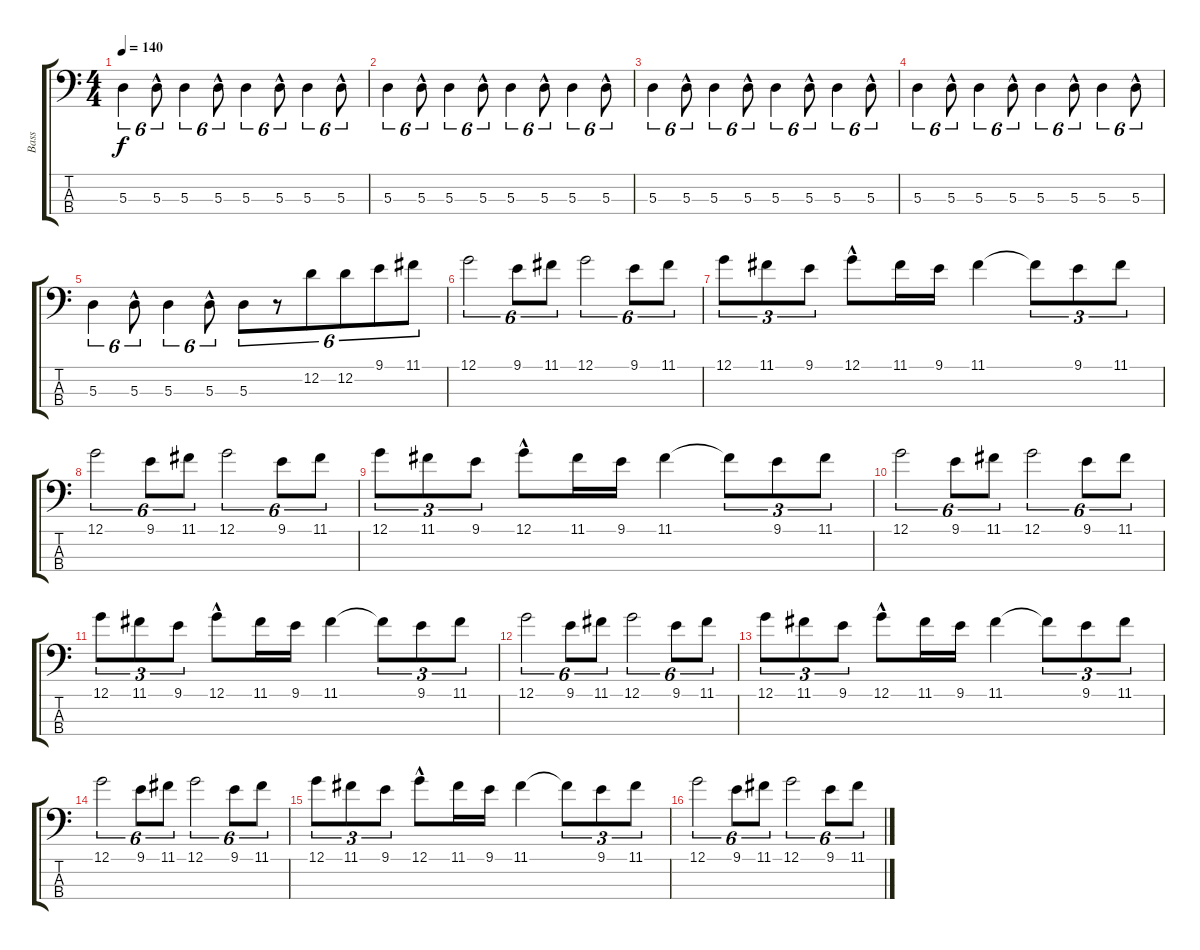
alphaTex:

\track ("Bass" "Bass") {instrument electricbasspick}
\staff {score tabs}
\tuning (G2 D2 A1 E1) {hide}
\ts (4 4)
\tempo 140
\clef f4
\ks c
5.3.4{tu (6 4) dy f} 5.3{hac}.8{tu (6 4)} 5.3.4{tu (6 4)} 5.3{hac}.8{tu (6 4)} 5.3.4{tu (6 4)} 5.3{hac}.8{tu (6 4)} 5.3.4{tu (6 4)} 5.3{hac}.8{tu (6 4)} |
5.3.4{tu (6 4)} 5.3{hac}.8{tu (6 4)} 5.3.4{tu (6 4)} 5.3{hac}.8{tu (6 4)} 5.3.4{tu (6 4)} 5.3{hac}.8{tu (6 4)} 5.3.4{tu (6 4)} 5.3{hac}.8{tu (6 4)} |
5.3.4{tu (6 4)} 5.3{hac}.8{tu (6 4)} 5.3.4{tu (6 4)} 5.3{hac}.8{tu (6 4)} 5.3.4{tu (6 4)} 5.3{hac}.8{tu (6 4)} 5.3.4{tu (6 4)} 5.3{hac}.8{tu (6 4)} |
5.3.4{tu (6 4)} 5.3{hac}.8{tu (6 4)} 5.3.4{tu (6 4)} 5.3{hac}.8{tu (6 4)} 5.3.4{tu (6 4)} 5.3{hac}.8{tu (6 4)} 5.3.4{tu (6 4)} 5.3{hac}.8{tu (6 4)} |
5.3.4{tu (6 4)} 5.3{hac}.8{tu (6 4)} 5.3.4{tu (6 4)} 5.3{hac}.8{tu (6 4)} 5.3.8{tu (6 4)} r.8{tu (6 4)} 12.2.8{tu (6 4)} 12.2.8{tu (6 4)} 9.1.8{tu (6 4)} 11.1.8{tu (6 4)} |
12.1.2{tu (6 4)} 9.1.8{tu (6 4)} 11.1.8{tu (6 4)} 12.1.2{tu (6 4)} 9.1.8{tu (6 4)} 11.1.8{tu (6 4)} |
12.1.8{tu (3 2)} 11.1.8{tu (3 2)} 9.1.8{tu (3 2)} 12.1{hac}.8 11.1.16 9.1.16 11.1.4 11.1{t}.8{tu (3 2)} 9.1.8{tu (3 2)} 11.1.8{tu (3 2)} |
12.1.2{tu (6 4)} 9.1.8{tu (6 4)} 11.1.8{tu (6 4)} 12.1.2{tu (6 4)} 9.1.8{tu (6 4)} 11.1.8{tu (6 4)} |
12.1.8{tu (3 2)} 11.1.8{tu (3 2)} 9.1.8{tu (3 2)} 12.1{hac}.8 11.1.16 9.1.16 11.1.4 11.1{t}.8{tu (3 2)} 9.1.8{tu (3 2)} 11.1.8{tu (3 2)} |
12.1.2{tu (6 4)} 9.1.8{tu (6 4)} 11.1.8{tu (6 4)} 12.1.2{tu (6 4)} 9.1.8{tu (6 4)} 11.1.8{tu (6 4)} |
12.1.8{tu (3 2)} 11.1.8{tu (3 2)} 9.1.8{tu (3 2)} 12.1{hac}.8 11.1.16 9.1.16 11.1.4 11.1{t}.8{tu (3 2)} 9.1.8{tu (3 2)} 11.1.8{tu (3 2)} |
12.1.2{tu (6 4)} 9.1.8{tu (6 4)} 11.1.8{tu (6 4)} 12.1.2{tu (6 4)} 9.1.8{tu (6 4)} 11.1.8{tu (6 4)} |
12.1.8{tu (3 2)} 11.1.8{tu (3 2)} 9.1.8{tu (3 2)} 12.1{hac}.8 11.1.16 9.1.16 11.1.4 11.1{t}.8{tu (3 2)} 9.1.8{tu (3 2)} 11.1.8{tu (3 2)} |
12.1.2{tu (6 4)} 9.1.8{tu (6 4)} 11.1.8{tu (6 4)} 12.1.2{tu (6 4)} 9.1.8{tu (6 4)} 11.1.8{tu (6 4)} |
12.1.8{tu (3 2)} 11.1.8{tu (3 2)} 9.1.8{tu (3 2)} 12.1{hac}.8 11.1.16 9.1.16 11.1.4 11.1{t}.8{tu (3 2)} 9.1.8{tu (3 2)} 11.1.8{tu (3 2)} |
12.1.2{tu (6 4)} 9.1.8{tu (6 4)} 11.1.8{tu (6 4)} 12.1.2{tu (6 4)} 9.1.8{tu (6 4)} 11.1.8{tu (6 4)}
